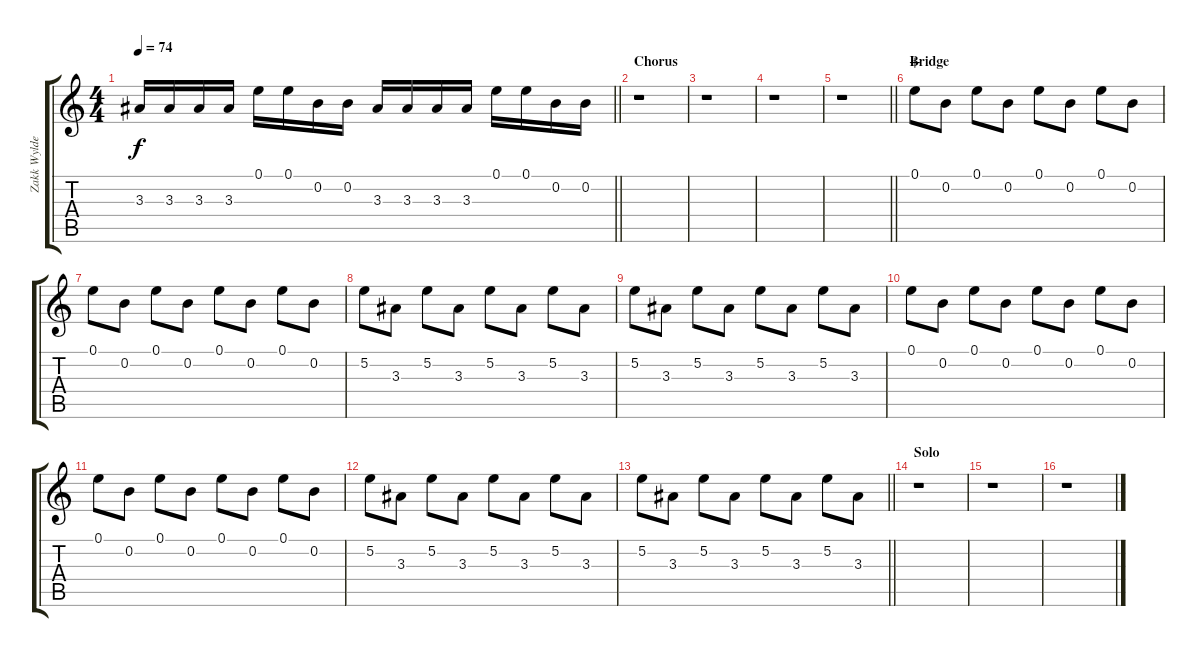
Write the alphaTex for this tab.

\track ("Zakk Wylde Studio Wahh" "Zakk Wylde") {instrument distortionguitar}
\staff {score tabs}
\tuning (E4 B3 G3 D3 A2 E2) {hide}
\ts (4 4)
\tempo 74
\clef g2
\barLineRight lightlight
\ks c
3.3.16{dy f} 3.3.16 3.3.16 3.3.16 0.1.16 0.1.16 0.2.16 0.2.16 3.3.16 3.3.16 3.3.16 3.3.16 0.1.16 0.1.16 0.2.16 0.2.16 |
\section ("" "Chorus")
r.1 |
r.1 |
r.1 |
\barLineRight lightlight
r.1 |
\section ("" "Bridge")
0.1.8{volume 8 wahc} 0.2.8 0.1.8 0.2.8 0.1.8 0.2.8 0.1.8 0.2.8 |
0.1.8 0.2.8 0.1.8 0.2.8 0.1.8 0.2.8 0.1.8 0.2.8 |
5.2.8 3.3.8 5.2.8 3.3.8 5.2.8 3.3.8 5.2.8 3.3.8 |
5.2.8 3.3.8 5.2.8 3.3.8 5.2.8 3.3.8 5.2.8 3.3.8 |
0.1.8{volume 8} 0.2.8 0.1.8 0.2.8 0.1.8 0.2.8 0.1.8 0.2.8 |
0.1.8 0.2.8 0.1.8 0.2.8 0.1.8 0.2.8 0.1.8 0.2.8 |
5.2.8 3.3.8 5.2.8 3.3.8 5.2.8 3.3.8 5.2.8 3.3.8 |
\barLineRight lightlight
5.2.8 3.3.8 5.2.8 3.3.8 5.2.8 3.3.8 5.2.8 3.3.8 |
\section ("" "Solo")
r.1 |
r.1 |
r.1
